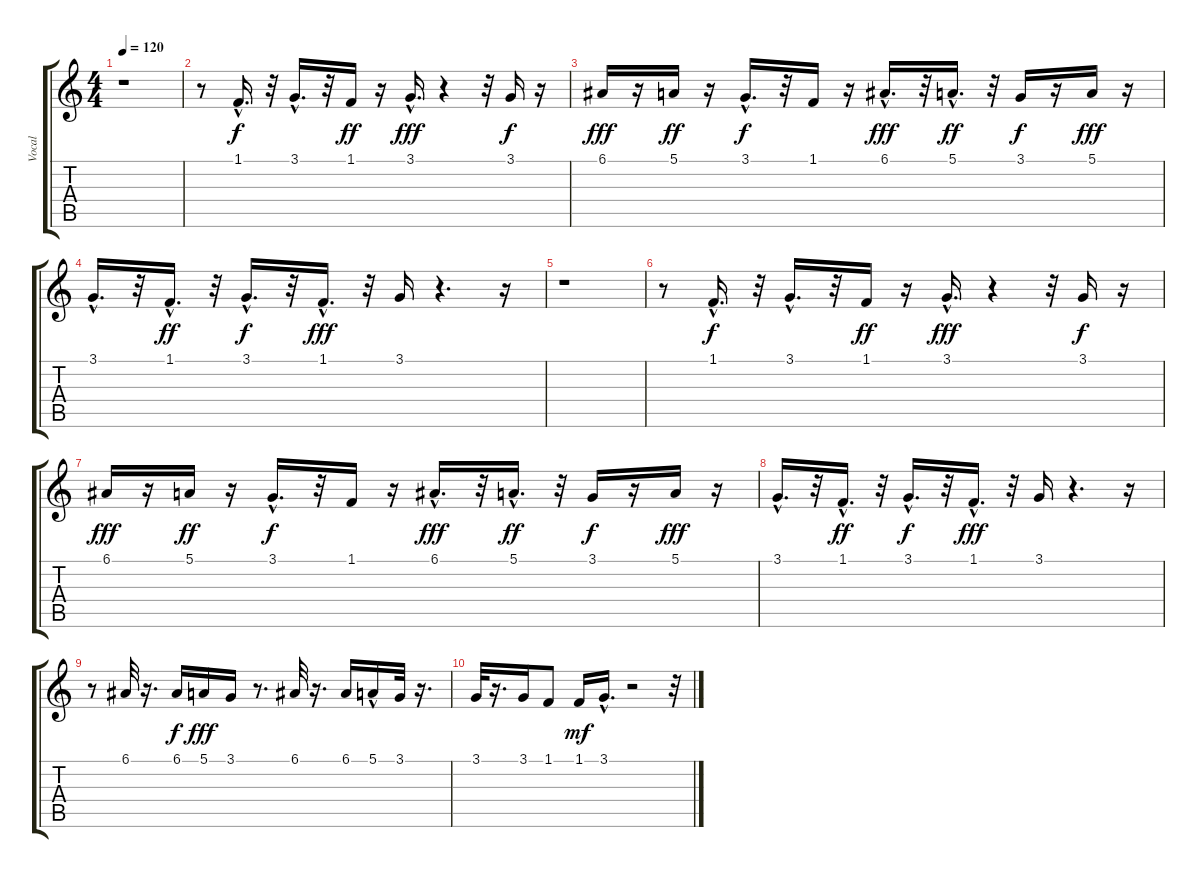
\track ("Vocal" "Vocal") {instrument brasssection}
\staff {score tabs}
\tuning (E4 B3 G3 D3 A2 E2) {hide}
\ts (4 4)
\tempo 120
\clef g2
\ks c
r.1{dy fff} |
r.8 1.1{hac}.16{d dy f} r.32 3.1{hac}.16{d} r.32 1.1.16{dy ff} r.16 3.1{hac}.16{d dy fff} r.4 r.32 3.1.16{dy f} r.16 |
6.1.16{dy fff} r.16 5.1.16{dy ff} r.16 3.1{hac}.16{d dy f} r.32 1.1.16 r.16 6.1{hac}.16{d dy fff} r.32 5.1{hac}.16{d dy ff} r.32 3.1.16{dy f} r.16 5.1.16{dy fff} r.16 |
3.1{hac}.16{d} r.32 1.1{hac}.16{d dy ff} r.32 3.1{hac}.16{d dy f} r.32 1.1{hac}.16{d dy fff} r.32 3.1.16 r.4{d} r.16 |
r.1 |
r.8 1.1{hac}.16{d dy f} r.32 3.1{hac}.16{d} r.32 1.1.16{dy ff} r.16 3.1{hac}.16{d dy fff} r.4 r.32 3.1.16{dy f} r.16 |
6.1.16{dy fff} r.16 5.1.16{dy ff} r.16 3.1{hac}.16{d dy f} r.32 1.1.16 r.16 6.1{hac}.16{d dy fff} r.32 5.1{hac}.16{d dy ff} r.32 3.1.16{dy f} r.16 5.1.16{dy fff} r.16 |
3.1{hac}.16{d} r.32 1.1{hac}.16{d dy ff} r.32 3.1{hac}.16{d dy f} r.32 1.1{hac}.16{d dy fff} r.32 3.1.16 r.4{d} r.16 |
r.8 6.1.32 r.16{d} 6.1.16{dy f} 5.1.16{dy fff} 3.1.16 r.8{d} 6.1.32 r.16{d} 6.1.16 5.1{hac}.16 3.1.32 r.16{d} |
3.1.32 r.16{d} 3.1.16 1.1.8 1.1.16{dy mf} 3.1{hac}.16{d} r.2 r.32
